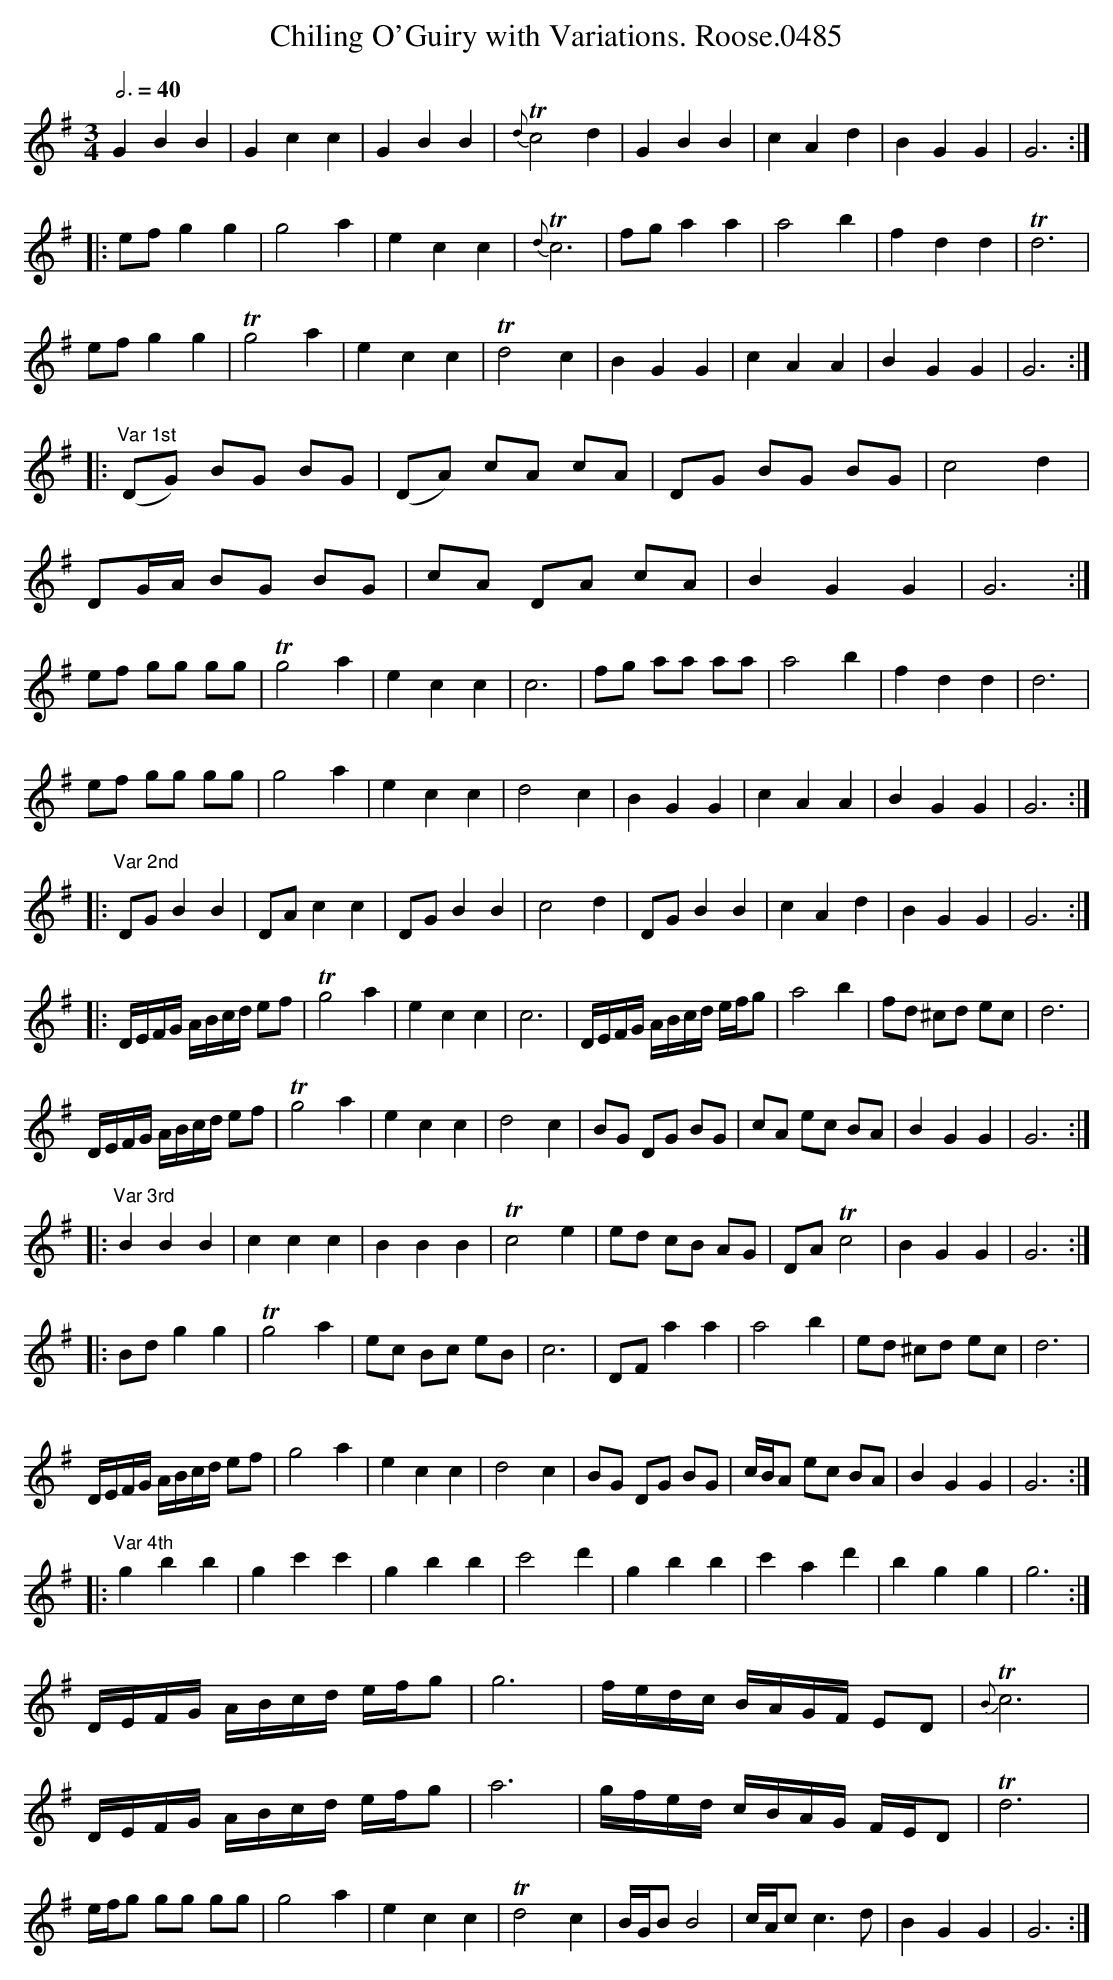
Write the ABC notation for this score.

X:1
T:Chiling O'Guiry with Variations. Roose.0485
M:3/4
L:1/4
Q:3/4=40
K:G
GBB | Gcc | GBB | {d}Tc2d |\\
GBB | cAd | BGG | G3 :|
|:e/f/ gg | g2a | ecc | {d}Tc3 |\\
f/g/ aa | a2b | fdd | Td3 |
e/f/ gg | Tg2 a | ecc | Td2c |\\
BGG | cAA | BGG | G3 :|
L:1/8
|:"^Var 1st "(DG) BG BG | (DA) cA cA | DG BG BG | c4d2 |
DG/A/ BG BG | cA DA cA | B2 G2 G2 | G6 :|
ef gg gg | Tg4 a2 | e2 c2 c2 | c6 |\\
fg aa aa | a4 b2 | f2 d2 d2 | d6 |
ef gg gg | g4 a2 | e2 c2 c2 | d4 c2 |\\
B2 G2 G2 | c2 A2 A2 | B2 G2 G2 | G6 :|
|:"^Var 2nd" DG B2 B2 | DA c2 c2 | DG B2 B2 | c4 d2 | \\
DG B2 B2 | c2 A2 d2 | B2 G2 G2 | G6 :|
|:D/E/F/G/ A/B/c/d/ ef | Tg4a2 | e2 c2 c2 | c6 |\\
D/E/F/G/ A/B/c/d/ e/f/g | a4 b2 | fd ^cd ec | d6 |
D/E/F/G/ A/B/c/d/ ef | Tg4 a2 | e2 c2 c2 | d4 c2 |\\
BG DG BG | cA ec BA | B2 G2 G2 | G6 :|
|:"Var 3rd"B2 B2 B2 | c2 c2 c2 | B2 B2 B2 | Tc4 e2 |\\
ed cB  AG | DA Tc4 | B2 G2 G2 | G6 :|
|:Bd g2 g2 | Tg4a2 |  ec Bc eB | c6 |\\
DF a2 a2 | a4 b2 | ed ^cd ec | d6 |
D/E/F/G/ A/B/c/d/ ef | g4a2 | e2 c2 c2 | d4 c2 | BG DG BG |\\
c/B/A ec BA | B2 G2 G2 | G6 :|
|:"Var 4th"g2 b2 b2 | g2 c'2 c'2 |  g2 b2 b2 | c'4 d'2 |\\
g2 b2 b2 | c'2 a2 d'2 | b2 g2 g2 | g6 :|
D/E/F/G/ A/B/c/d/ e/f/g | g6 | f/e/d/c/ B/A/G/F/ ED | {B}Tc6 |
D/E/F/G/ A/B/c/d/ e/f/g | a6 | g/f/e/d/ c/B/A/G/ F/E/D | Td6 |
e/f/g gg gg | g4 a2 | e2 c2 c2 | Td4 c2 |\\
B/G/B B4 | c/A/c c3d | B2 G2 G2 | G6 :|
